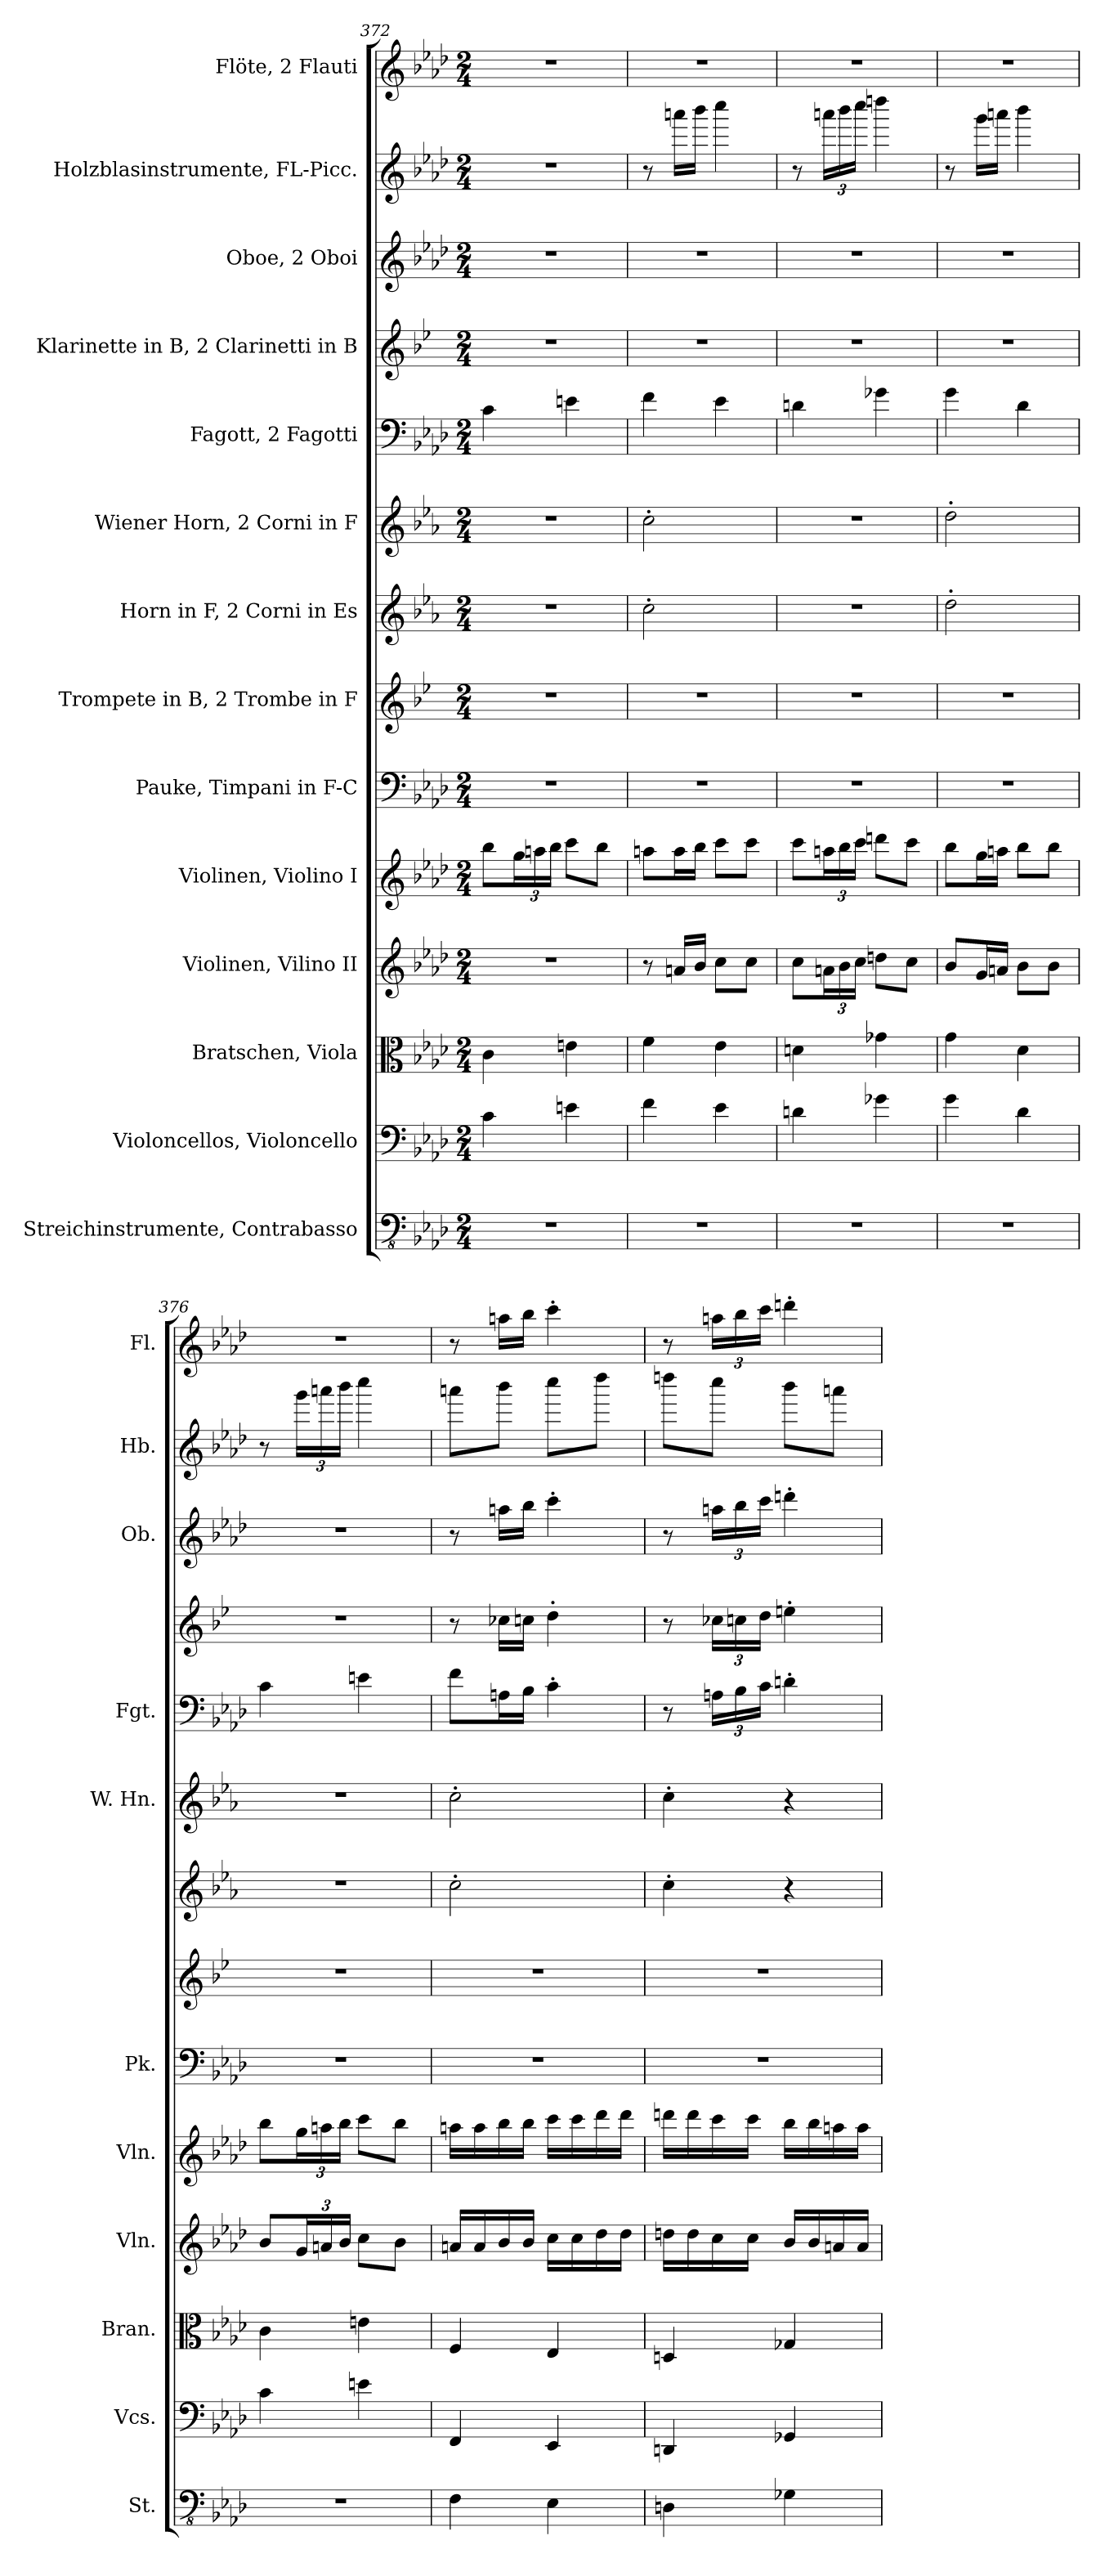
**kern	**kern	**kern	**kern	**kern	**kern	**kern	**kern	**kern	**kern	**kern	**kern	**kern	**kern
*part14	*part13	*part12	*part11	*part10	*part9	*part8	*part7	*part6	*part5	*part4	*part3	*part2	*part1
*staff14	*staff13	*staff12	*staff11	*staff10	*staff9	*staff8	*staff7	*staff6	*staff5	*staff4	*staff3	*staff2	*staff1
*I"Streichinstrumente, Contrabasso	*I"Violoncellos, Violoncello	*I"Bratschen, Viola	*I"Violinen, Vilino II	*I"Violinen, Violino I	*I"Pauke, Timpani in F-C	*I"Trompete in B, 2 Trombe in F	*I"Horn in F, 2 Corni in Es	*I"Wiener Horn, 2 Corni in F	*I"Fagott, 2 Fagotti	*I"Klarinette in B, 2 Clarinetti in B	*I"Oboe, 2 Oboi	*I"Holzblasinstrumente, FL-Picc.	*I"Flöte, 2 Flauti
*I'St.	*I'Vcs.	*I'Bran.	*I'Vln.	*I'Vln.	*I'Pk.	*	*	*I'W. Hn.	*I'Fgt.	*	*I'Ob.	*I'Hb.	*I'Fl.
*clefFv4	*clefF4	*clefC3	*clefG2	*clefG2	*clefF4	*clefG2	*clefG2	*clefG2	*clefF4	*clefG2	*clefG2	*clefG2	*clefG2
*	*	*	*	*	*	*ITrd1c2	*ITrd4c7	*ITrd4c7	*	*ITrd1c2	*	*	*
*k[b-e-a-d-]	*k[b-e-a-d-]	*k[b-e-a-d-]	*k[b-e-a-d-]	*k[b-e-a-d-]	*k[b-e-a-d-]	*k[b-e-a-d-]	*k[b-e-a-d-]	*k[b-e-a-d-]	*k[b-e-a-d-]	*k[b-e-a-d-]	*k[b-e-a-d-]	*k[b-e-a-d-]	*k[b-e-a-d-]
*M2/4	*M2/4	*M2/4	*M2/4	*M2/4	*M2/4	*M2/4	*M2/4	*M2/4	*M2/4	*M2/4	*M2/4	*M2/4	*M2/4
=372	=372	=372	=372	=372	=372	=372	=372	=372	=372	=372	=372	=372	=372
2r	4c\	4c\	2r	8bb-\L	2r	2r	2r	2r	4c\	2r	2r	2r	2r
*	*	*	*	*Xbrackettup	*	*	*	*	*	*	*	*	*
.	.	.	.	24gg\L	.	.	.	.	.	.	.	.	.
.	.	.	.	24aan\	.	.	.	.	.	.	.	.	.
.	.	.	.	24bb-\JJ	.	.	.	.	.	.	.	.	.
.	4en\	4en\	.	8ccc\L	.	.	.	.	4en\	.	.	.	.
.	.	.	.	8bb-\J	.	.	.	.	.	.	.	.	.
=373	=373	=373	=373	=373	=373	=373	=373	=373	=373	=373	=373	=373	=373
2r	4f\	4f\	8r	8aan\L	2r	2r	2f'\	2f'\	4f\	2r	2r	8r	2r
.	.	.	16an/LL	16aa\L	.	.	.	.	.	.	.	16aaan\LL	.
.	.	.	16b-/JJ	16bb-\JJ	.	.	.	.	.	.	.	16bbb-\JJ	.
.	4e-\	4e-\	8cc\L	8ccc\L	.	.	.	.	4e-\	.	.	4cccc\	.
.	.	.	8cc\J	8ccc\J	.	.	.	.	.	.	.	.	.
=374	=374	=374	=374	=374	=374	=374	=374	=374	=374	=374	=374	=374	=374
2r	4dn\	4dn\	8cc\L	8ccc\L	2r	2r	2r	2r	4dn\	2r	2r	8r	2r
*	*	*	*Xbrackettup	*	*	*	*	*	*	*	*	*Xbrackettup	*
.	.	.	24an\L	24aan\L	.	.	.	.	.	.	.	24aaan\LL	.
.	.	.	24b-\	24bb-\	.	.	.	.	.	.	.	24bbb-\	.
.	.	.	24cc\JJ	24ccc\JJ	.	.	.	.	.	.	.	24cccc\JJ	.
.	4g-X\	4g-X\	8ddn\L	8dddn\L	.	.	.	.	4g-X\	.	.	4ddddn\	.
.	.	.	8cc\J	8ccc\J	.	.	.	.	.	.	.	.	.
=375	=375	=375	=375	=375	=375	=375	=375	=375	=375	=375	=375	=375	=375
2r	4g\	4g\	8b-/L	8bb-\L	2r	2r	2g'\	2g'\	4g\	2r	2r	8r	2r
.	.	.	16g/L	16gg\L	.	.	.	.	.	.	.	16ggg\LL	.
.	.	.	16an/JJ	16aan\JJ	.	.	.	.	.	.	.	16aaan\JJ	.
.	4d-\	4d-\	8b-\L	8bb-\L	.	.	.	.	4d-\	.	.	4bbb-\	.
.	.	.	8b-\J	8bb-\J	.	.	.	.	.	.	.	.	.
!!LO:PB:g=z
=376	=376	=376	=376	=376	=376	=376	=376	=376	=376	=376	=376	=376	=376
2r	4c\	4c\	8b-/L	8bb-\L	2r	2r	2r	2r	4c\	2r	2r	8r	2r
.	.	.	24g/L	24gg\L	.	.	.	.	.	.	.	24ggg\LL	.
.	.	.	24an/	24aan\	.	.	.	.	.	.	.	24aaan\	.
.	.	.	24b-/JJ	24bb-\JJ	.	.	.	.	.	.	.	24bbb-\JJ	.
.	4en\	4en\	8cc\L	8ccc\L	.	.	.	.	4en\	.	.	4cccc\	.
.	.	.	8b-\J	8bb-\J	.	.	.	.	.	.	.	.	.
=377	=377	=377	=377	=377	=377	=377	=377	=377	=377	=377	=377	=377	=377
4FF\	4FF/	4F/	16an/LL	16aan\LL	2r	2r	2f'\	2f'\	8f\L	8r	8r	8aaan\L	8r
.	.	.	16a/	16aa\	.	.	.	.	.	.	.	.	.
.	.	.	16b-/	16bb-\	.	.	.	.	16An\L	16b--X\LL	16aan\LL	8bbb-\J	16aan\LL
.	.	.	16b-/JJ	16bb-\JJ	.	.	.	.	16B-\JJ	16b-X\JJ	16bb-\JJ	.	16bb-\JJ
4EE-\	4EE-/	4E-/	16cc\LL	16ccc\LL	.	.	.	.	4c'\	4cc'\	4ccc'\	8cccc\L	4ccc'\
.	.	.	16cc\	16ccc\	.	.	.	.	.	.	.	.	.
.	.	.	16dd-\	16ddd-\	.	.	.	.	.	.	.	8dddd-\J	.
.	.	.	16dd-\JJ	16ddd-\JJ	.	.	.	.	.	.	.	.	.
=378	=378	=378	=378	=378	=378	=378	=378	=378	=378	=378	=378	=378	=378
4DDn\	4DDn/	4Dn/	16ddn\LL	16dddn\LL	2r	2r	4f'\	4f'\	8r	8r	8r	8ddddn\L	8r
.	.	.	16dd\	16ddd\	.	.	.	.	.	.	.	.	.
*	*	*	*	*	*	*	*	*	*Xbrackettup	*Xbrackettup	*Xbrackettup	*	*Xbrackettup
.	.	.	16cc\	16ccc\	.	.	.	.	24An\LL	24b--X\LL	24aan\LL	8cccc\J	24aan\LL
.	.	.	.	.	.	.	.	.	24B-\	24b-X\	24bb-\	.	24bb-\
.	.	.	16cc\JJ	16ccc\JJ	.	.	.	.	.	.	.	.	.
.	.	.	.	.	.	.	.	.	24c\JJ	24cc\JJ	24ccc\JJ	.	24ccc\JJ
4GG-X\	4GG-X/	4G-X/	16b-/LL	16bb-\LL	.	.	4r	4r	4dn'\	4ddn'\	4dddn'\	8bbb-\L	4dddn'\
.	.	.	16b-/	16bb-\	.	.	.	.	.	.	.	.	.
.	.	.	16an/	16aan\	.	.	.	.	.	.	.	8aaan\J	.
.	.	.	16a/JJ	16aa\JJ	.	.	.	.	.	.	.	.	.
=	=	=	=	=	=	=	=	=	=	=	=	=	=
*-	*-	*-	*-	*-	*-	*-	*-	*-	*-	*-	*-	*-	*-
